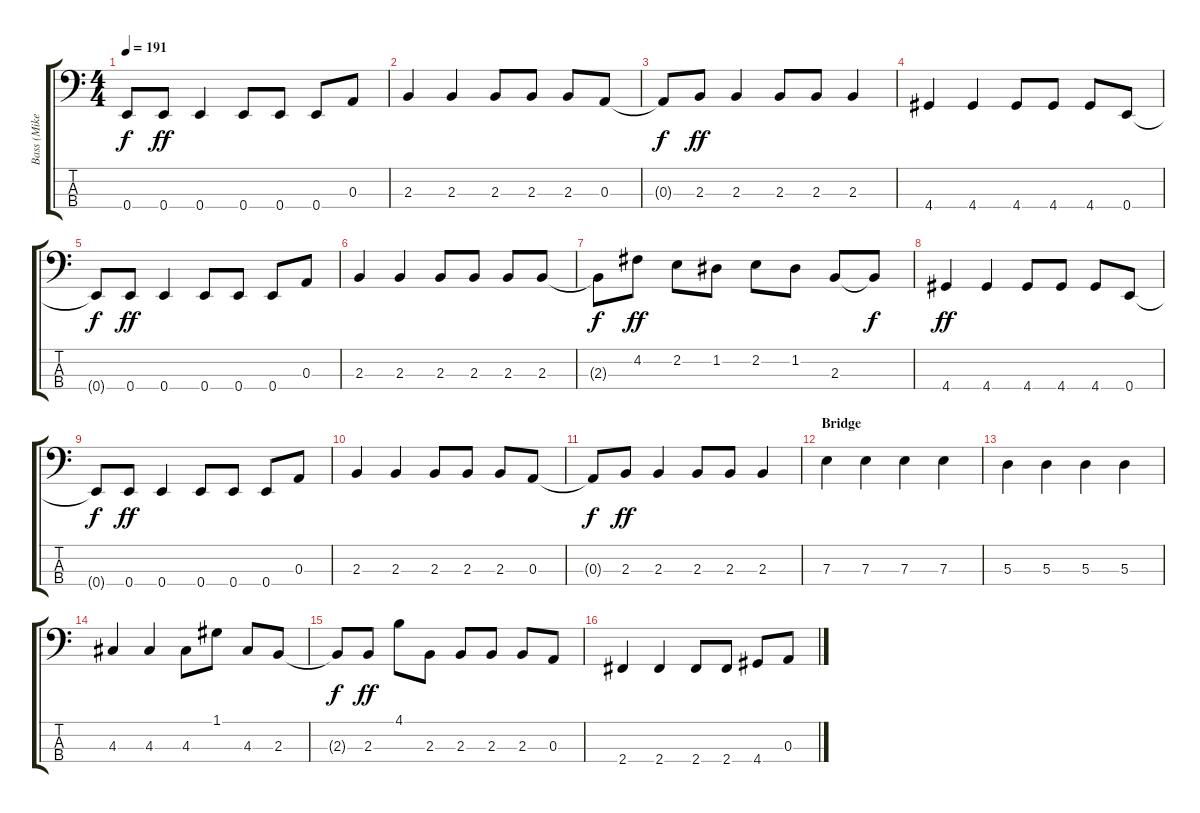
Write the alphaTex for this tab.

\track ("Bass (Mike Dirnt)" "Bass (Mike") {instrument electricbasspick}
\staff {score tabs}
\tuning (G2 D2 A1 E1) {hide}
\ts (4 4)
\tempo 191
\clef f4
\ks c
0.4{t}.8{dy f} 0.4.8{dy ff} 0.4.4 0.4.8 0.4.8 0.4.8 0.3.8 |
2.3.4 2.3.4 2.3.8 2.3.8 2.3.8 0.3.8 |
0.3{t}.8{dy f} 2.3.8{dy ff} 2.3.4 2.3.8 2.3.8 2.3.4 |
4.4.4 4.4.4 4.4.8 4.4.8 4.4.8 0.4.8 |
0.4{t}.8{dy f} 0.4.8{dy ff} 0.4.4 0.4.8 0.4.8 0.4.8 0.3.8 |
2.3.4 2.3.4 2.3.8 2.3.8 2.3.8 2.3.8 |
2.3{t}.8{dy f} 4.2.8{dy ff} 2.2.8 1.2.8 2.2.8 1.2.8 2.3.8 2.3{t}.8{dy f} |
4.4.4{dy ff} 4.4.4 4.4.8 4.4.8 4.4.8 0.4.8 |
0.4{t}.8{dy f} 0.4.8{dy ff} 0.4.4 0.4.8 0.4.8 0.4.8 0.3.8 |
2.3.4 2.3.4 2.3.8 2.3.8 2.3.8 0.3.8 |
0.3{t}.8{dy f} 2.3.8{dy ff} 2.3.4 2.3.8 2.3.8 2.3.4 |
\section ("" "Bridge")
7.3.4 7.3.4 7.3.4 7.3.4 |
5.3.4 5.3.4 5.3.4 5.3.4 |
4.3.4 4.3.4 4.3.8 1.1.8 4.3.8 2.3.8 |
2.3{t}.8{dy f} 2.3.8{dy ff} 4.1.8 2.3.8 2.3.8 2.3.8 2.3.8 0.3.8 |
2.4.4 2.4.4 2.4.8 2.4.8 4.4.8 0.3.8
